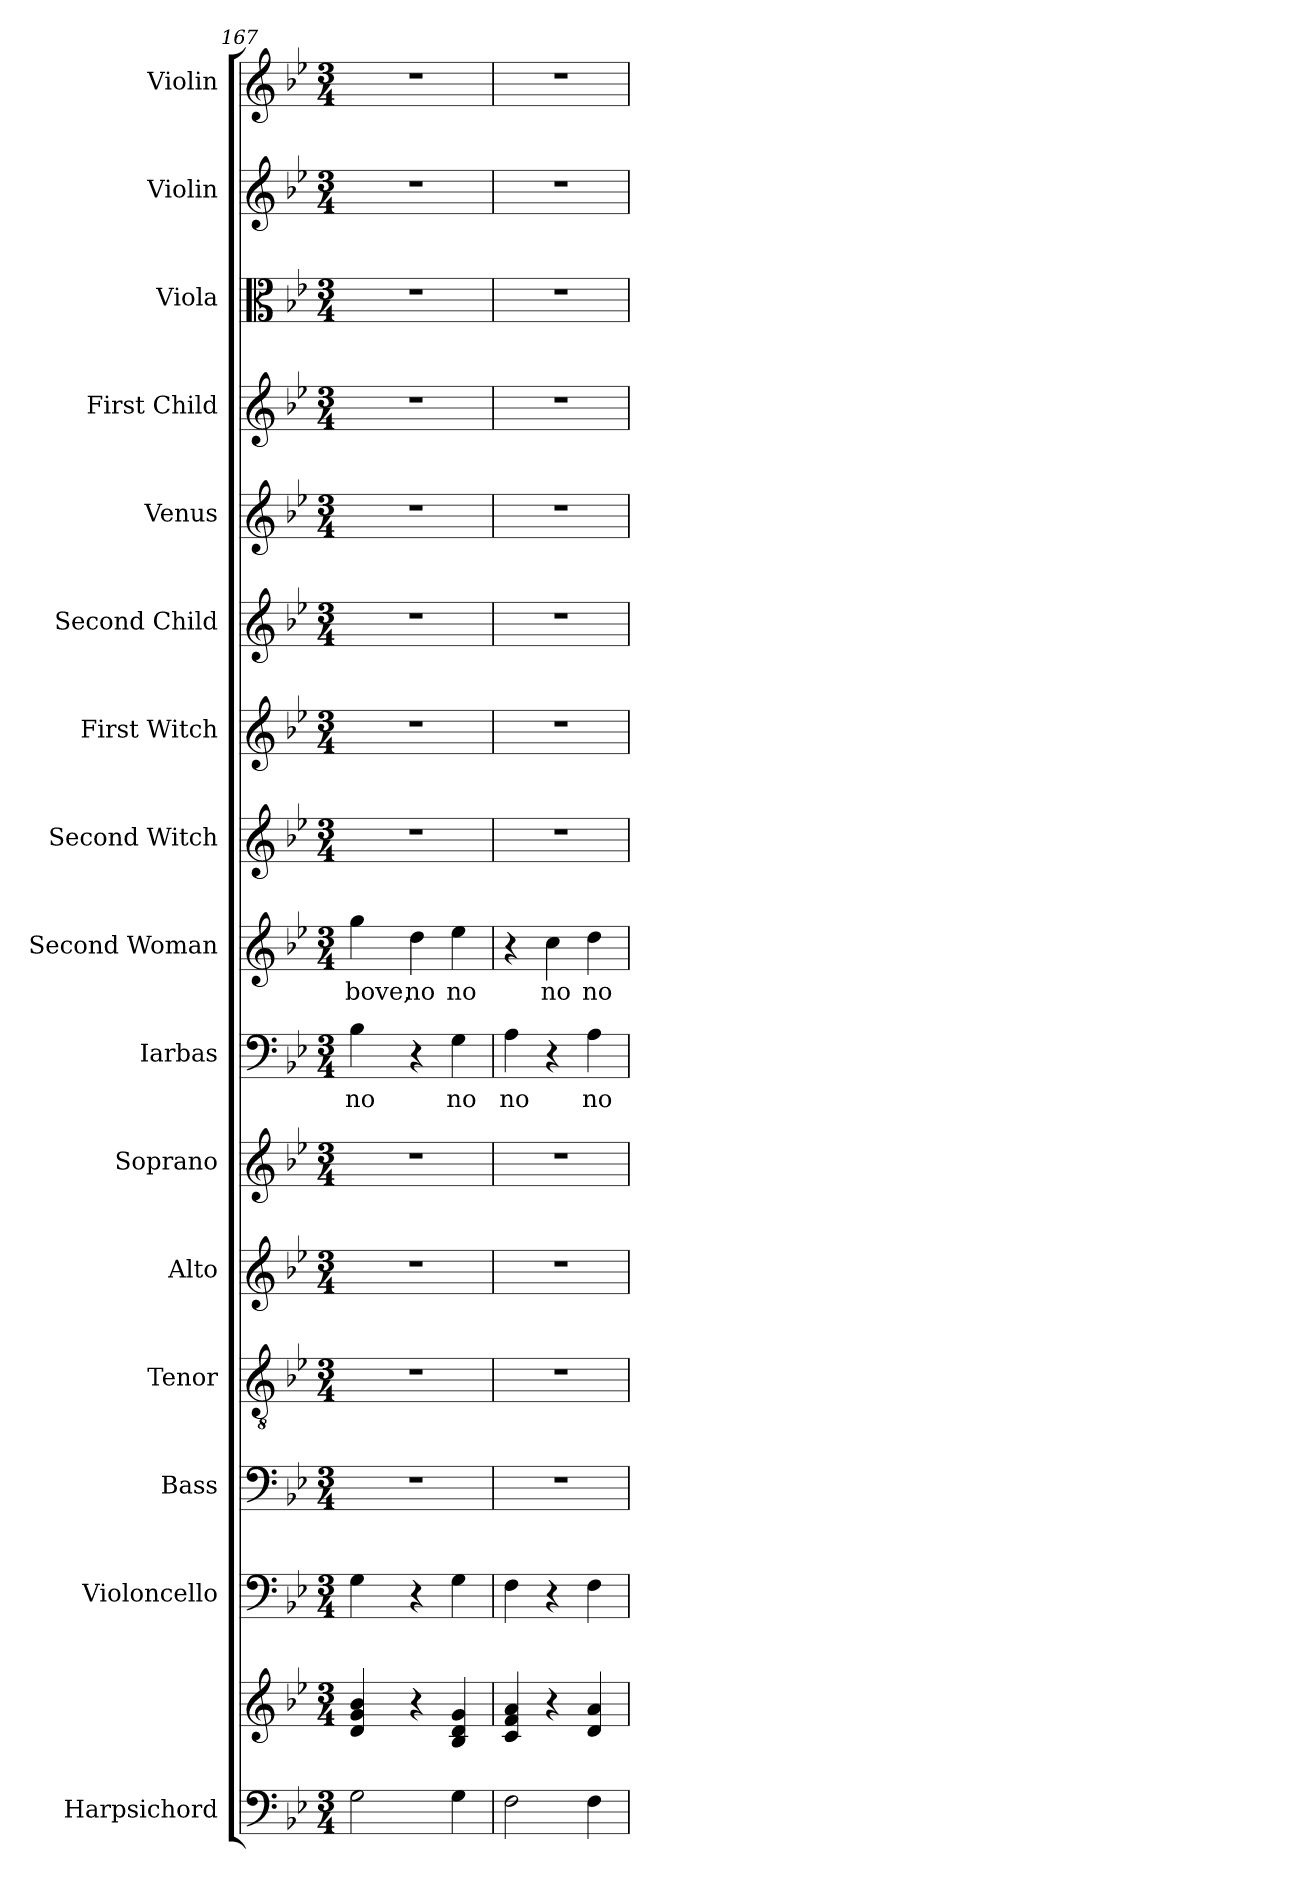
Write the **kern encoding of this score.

**kern	**kern	**kern	**kern	**kern	**kern	**kern	**kern	**text	**kern	**text	**kern	**kern	**kern	**kern	**kern	**kern	**kern	**kern
*part16	*part16	*part15	*part14	*part13	*part12	*part11	*part10	*part10	*part9	*part9	*part8	*part7	*part6	*part5	*part4	*part3	*part2	*part1
*staff17	*staff16	*staff15	*staff14	*staff13	*staff12	*staff11	*staff10	*staff10	*staff9	*staff9	*staff8	*staff7	*staff6	*staff5	*staff4	*staff3	*staff2	*staff1
*I"Harpsichord	*	*I"Violoncello	*I"Bass	*I"Tenor	*I"Alto	*I"Soprano	*I"Iarbas	*	*I"Second Woman	*	*I"Second Witch	*I"First Witch	*I"Second Child	*I"Venus	*I"First Child	*I"Viola	*I"Violin	*I"Violin
*I'Hch.	*	*I'Vc.	*I'B.	*I'T.	*I'A.	*I'S.	*I'I.	*	*I'2W	*	*I'W2.	*I'W1	*I'C2.	*I'V.	*I'C1	*I'Vla.	*I'Vln.	*I'Vln.
*clefF4	*clefG2	*clefF4	*clefF4	*clefGv2	*clefG2	*clefG2	*clefF4	*	*clefG2	*	*clefG2	*clefG2	*clefG2	*clefG2	*clefG2	*clefC3	*clefG2	*clefG2
*k[b-e-]	*k[b-e-]	*k[b-e-]	*k[b-e-]	*k[b-e-]	*k[b-e-]	*k[b-e-]	*k[b-e-]	*	*k[b-e-]	*	*k[b-e-]	*k[b-e-]	*k[b-e-]	*k[b-e-]	*k[b-e-]	*k[b-e-]	*k[b-e-]	*k[b-e-]
*M3/4	*M3/4	*M3/4	*M3/4	*M3/4	*M3/4	*M3/4	*M3/4	*	*M3/4	*	*M3/4	*M3/4	*M3/4	*M3/4	*M3/4	*M3/4	*M3/4	*M3/4
=167	=167	=167	=167	=167	=167	=167	=167	=167	=167	=167	=167	=167	=167	=167	=167	=167	=167	=167
!	!	!	!	!	!	!	!	!LO:LY:b	!	!LO:LY:b	!	!	!	!	!	!	!	!
2G\	4d/ 4g/ 4b-/	4G\	2.r	2.r	2.r	2.r	4B-\	no	4gg\	-bove,	2.r	2.r	2.r	2.r	2.r	2.r	2.r	2.r
!	!	!	!	!	!	!	!	!	!	!LO:LY:b	!	!	!	!	!	!	!	!
.	4r	4r	.	.	.	.	4r	.	4dd\	no	.	.	.	.	.	.	.	.
!	!	!	!	!	!	!	!	!LO:LY:b	!	!LO:LY:b	!	!	!	!	!	!	!	!
4G\	4B-/ 4d/ 4g/	4G\	.	.	.	.	4G\	no	4ee-\	no	.	.	.	.	.	.	.	.
=168	=168	=168	=168	=168	=168	=168	=168	=168	=168	=168	=168	=168	=168	=168	=168	=168	=168	=168
!	!	!	!	!	!	!	!	!LO:LY:b	!	!	!	!	!	!	!	!	!	!
2F\	4c/ 4f/ 4a/	4F\	2.r	2.r	2.r	2.r	4A\	no	4r	.	2.r	2.r	2.r	2.r	2.r	2.r	2.r	2.r
!	!	!	!	!	!	!	!	!	!	!LO:LY:b	!	!	!	!	!	!	!	!
.	4r	4r	.	.	.	.	4r	.	4cc\	no	.	.	.	.	.	.	.	.
!	!	!	!	!	!	!	!	!LO:LY:b	!	!LO:LY:b	!	!	!	!	!	!	!	!
4F\	4d/ 4a/	4F\	.	.	.	.	4A\	no	4dd\	no	.	.	.	.	.	.	.	.
=	=	=	=	=	=	=	=	=	=	=	=	=	=	=	=	=	=	=
*-	*-	*-	*-	*-	*-	*-	*-	*-	*-	*-	*-	*-	*-	*-	*-	*-	*-	*-
